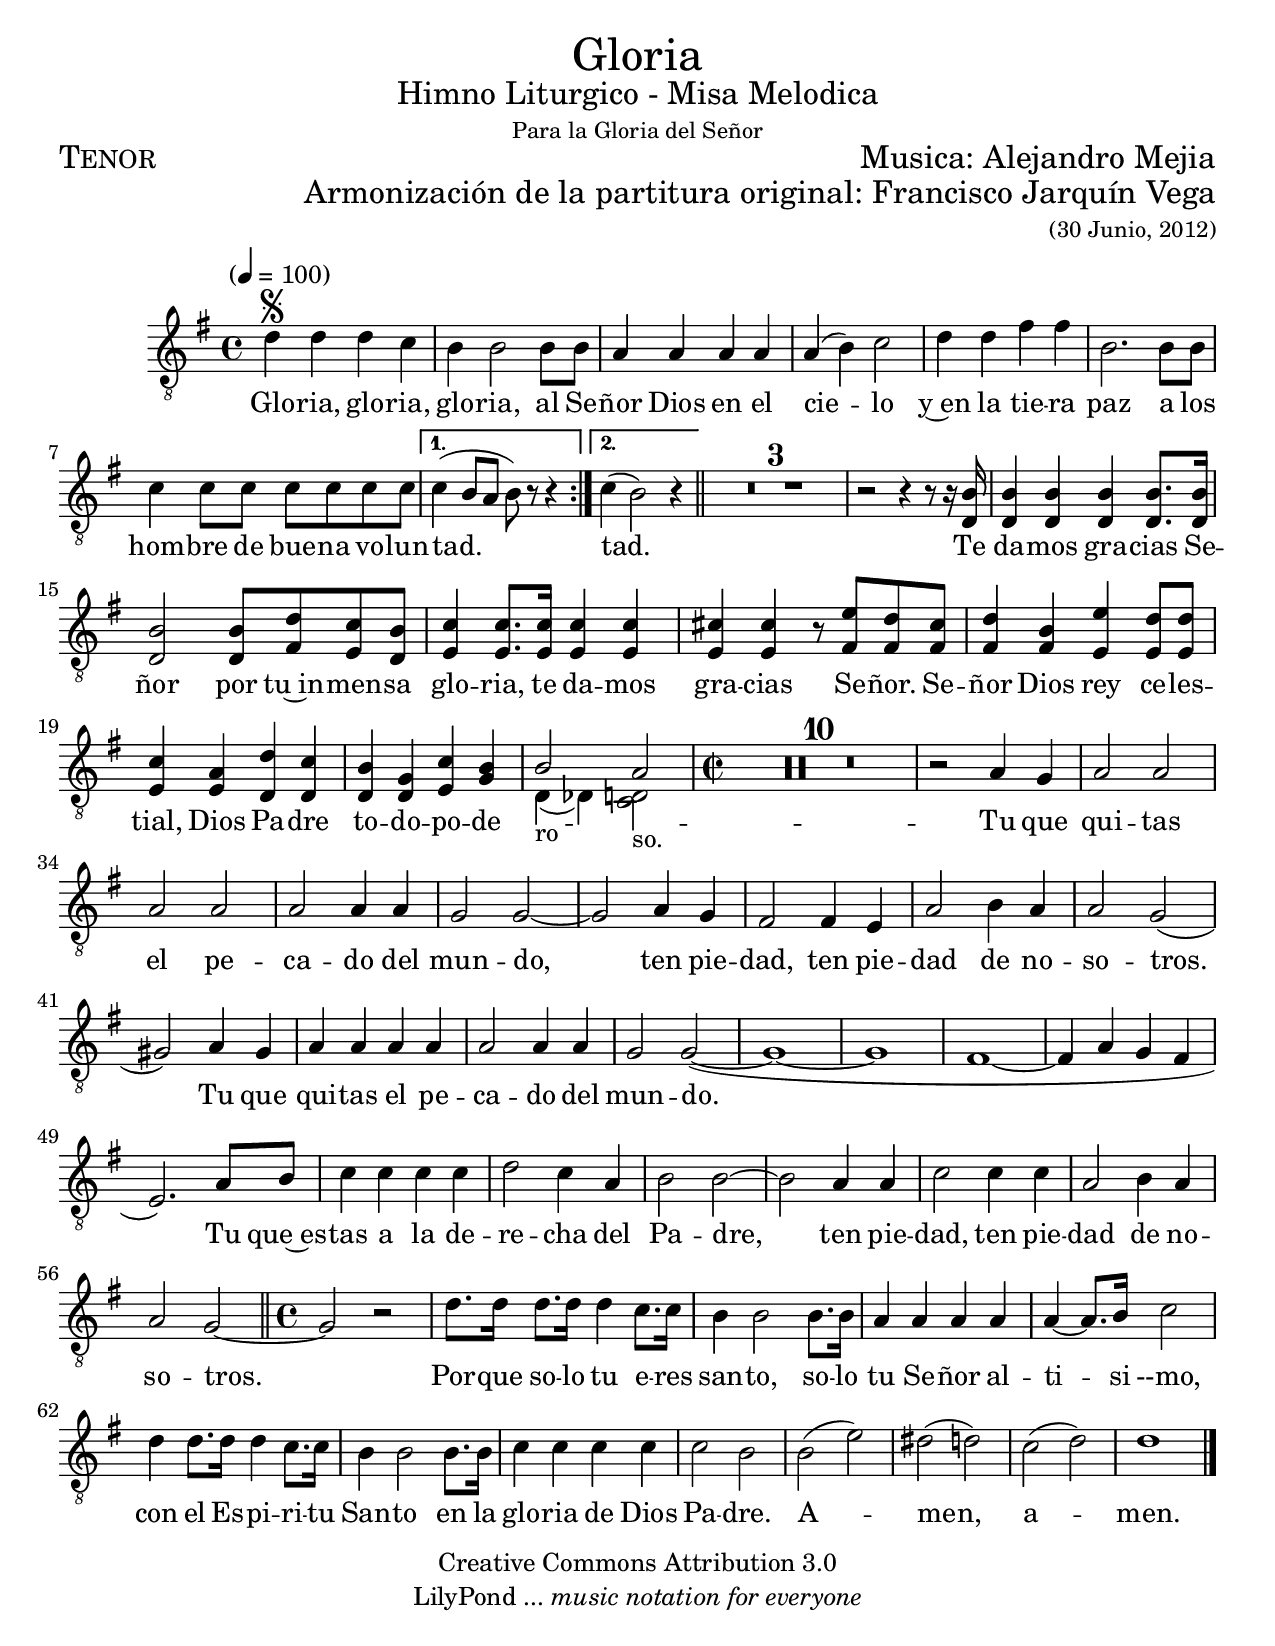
 % ****************************************************************
%       Gloria al Señor Dios - Tenor
%	by serach.sam@
% ****************************************************************
\language "espanol"
\version "2.19.49"

#(set-global-staff-size 22)

% --- Parametro globales
global = {
  \tempo "" 4=100
  \key sol \major
  \time 4/4
  \repeat volta 2 { s1*7 }
  \alternative {{ s1 }{ s1 }}
  \bar "||"
  s1*12
  \time 2/2
  s1*35
  \bar "||"
  \time 4/4
  s1*13
  \bar "|."
}

\markup { \fill-line { \center-column { \fontsize #5 "Gloria" \fontsize #2 "Himno Liturgico - Misa Melodica" \small "Para la Gloria del Señor" } } }
\markup { \fill-line { \fontsize #2 \smallCaps "Tenor" \fontsize #2 "Musica: Alejandro Mejia"  } }
\markup { \fill-line { " " \right-column { \fontsize #2 "Armonización de la partitura original: Francisco Jarquín Vega" \small "(30 Junio, 2012)" } } }

\header {
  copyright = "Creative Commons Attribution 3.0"
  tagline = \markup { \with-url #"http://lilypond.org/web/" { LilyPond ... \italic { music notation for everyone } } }
  breakbefore = ##t 
}

% --- Musica
tenor = \relative do' {
  \compressFullBarRests
  \dynamicUp
  \clef	"G_8"
  re4\segno re re do	        | %1
  si4 si2 si8 si                | %2
  la4 la la la                  | %3
  la4( si) do2                  | %4
  re4 re fas fas                | %5
  si,2. si8 si               	| %6
  do4 do8 do do do do do    	| %7
  do4( si8 la si) r r4          | %8
  do4(si2) r4                   | %9
  R1*3                          | %12
  r2 r4 r8 r16 <si re,>16       | %13
  <si re,>4 <si re,>4 <si re,>4 <si re,>8. <si re,>16| %14
  <si re,>2 <si re,>8 <re fas,> <do mi,> <si re,>| %15
  <do mi,>4 <do mi,>8. <do mi,>16 <do mi,>4 <do mi,>| %16
  <dos mi,>4 <dos mi,> r8 <mi fas,> <re fas,> <dos fas,>| %17
  <re fas,>4 <si fas> <mi mi,> <re mi,>8 <re mi,>| %18
  <do mi,>4 <la mi> <re re,> <do re,>| %19
  <si re,> <sol re> <do mi,> <si sol>| %20
  
  << { si2_"ro" la_"so." } \\ { re,4( reb) <do re>2 } >>
  %<si re,>2 <la re, do>2| %21
  
  R1*10                         | %31
  r2 la'4 sol                    | %32
  la2 la la la                  | %33
  la2 la4 la                    | %34
  sol2 sol~                     | %35
  sol2 la4 sol                  | %36
  fas2 fas4 mi                   | %37
  la2 si4 la                    | %38
  la2 sol2(                     | %39
  sols2) la4 sols               | %40
  la4 la la la                  | %41
  la2 la4 la                    | %42
  sol2 sol(~                    | %43
  sol1~                         | %44
  sol1                          | %45
  fas1~                         | %46
  fas4 la sol fas               | %47
  mi2.) la8 si                  | %48
  do4 do do do                  | %49
  re2 do4 la                    | %50
  si2 si~                       | %51
  si2 la4 la                    | %52
  do2 do4 do                    | %53
  la2 si4 la                    | %54
  la2 sol~                      | %55
  sol2 r                        | %56
  re'8. re16 re8. re16 re4 do8. do16| %57
  si4 si2 si8. si16             | %58
  la4 la la la                  | %59
  la4~ la8. si16 do2            | %60
  re4 re8. re16 re4 do8. do16   | %61
  si4 si2 si8. si16             | %62
  do4 do do do                  | %63
  do2 si                        | %64
  si2( mi)                      | %65
  res2( re)                     | %66
  do2( re)                      | %67
  re1                           | %68
}

% --- Letra
letra = \lyricmode {
  Glo -- ria, glo -- ria, glo -- ria, al Se -- ñor Dios en el cie -- lo
  y~en la tie -- ra paz a los hom -- bre de bue -- na vo -- lun -- tad. tad.
  Te da -- mos gra -- cias Se -- ñor por tu~in -- men -- sa glo -- ria,
  te da -- mos gra -- cias Se -- ñor.
  Se -- ñor Dios rey ce -- les -- tial, Dios Pa -- dre to -- do -- po -- de --
  Tu que qui -- tas el pe -- ca -- do del mun -- do, 
  ten pie -- dad, ten pie -- dad de no -- so -- tros.
  Tu que qui -- tas el pe -- ca -- do del mun -- do.
  Tu que~es -- tas a la de -- re -- cha del Pa -- dre, 
  ten pie -- dad, ten pie -- dad de no -- so -- tros.
  Por -- que so -- lo tu e -- res san -- to,
  so -- lo tu Se -- ñor al -- ti -- si --mo,
  con el Es -- pi -- ri -- tu San -- to en la glo -- ria de Dios Pa -- dre.
  A -- men, a -- men.
}

\score {
  <<
    \new Staff <<
        \new Voice = "voz" << \global \tenor >>
        \new Lyrics \lyricsto "voz" \letra
    >>
  >>
  \midi {}
  \layout {}
}

\paper {
  #(set-paper-size "letter")
}
